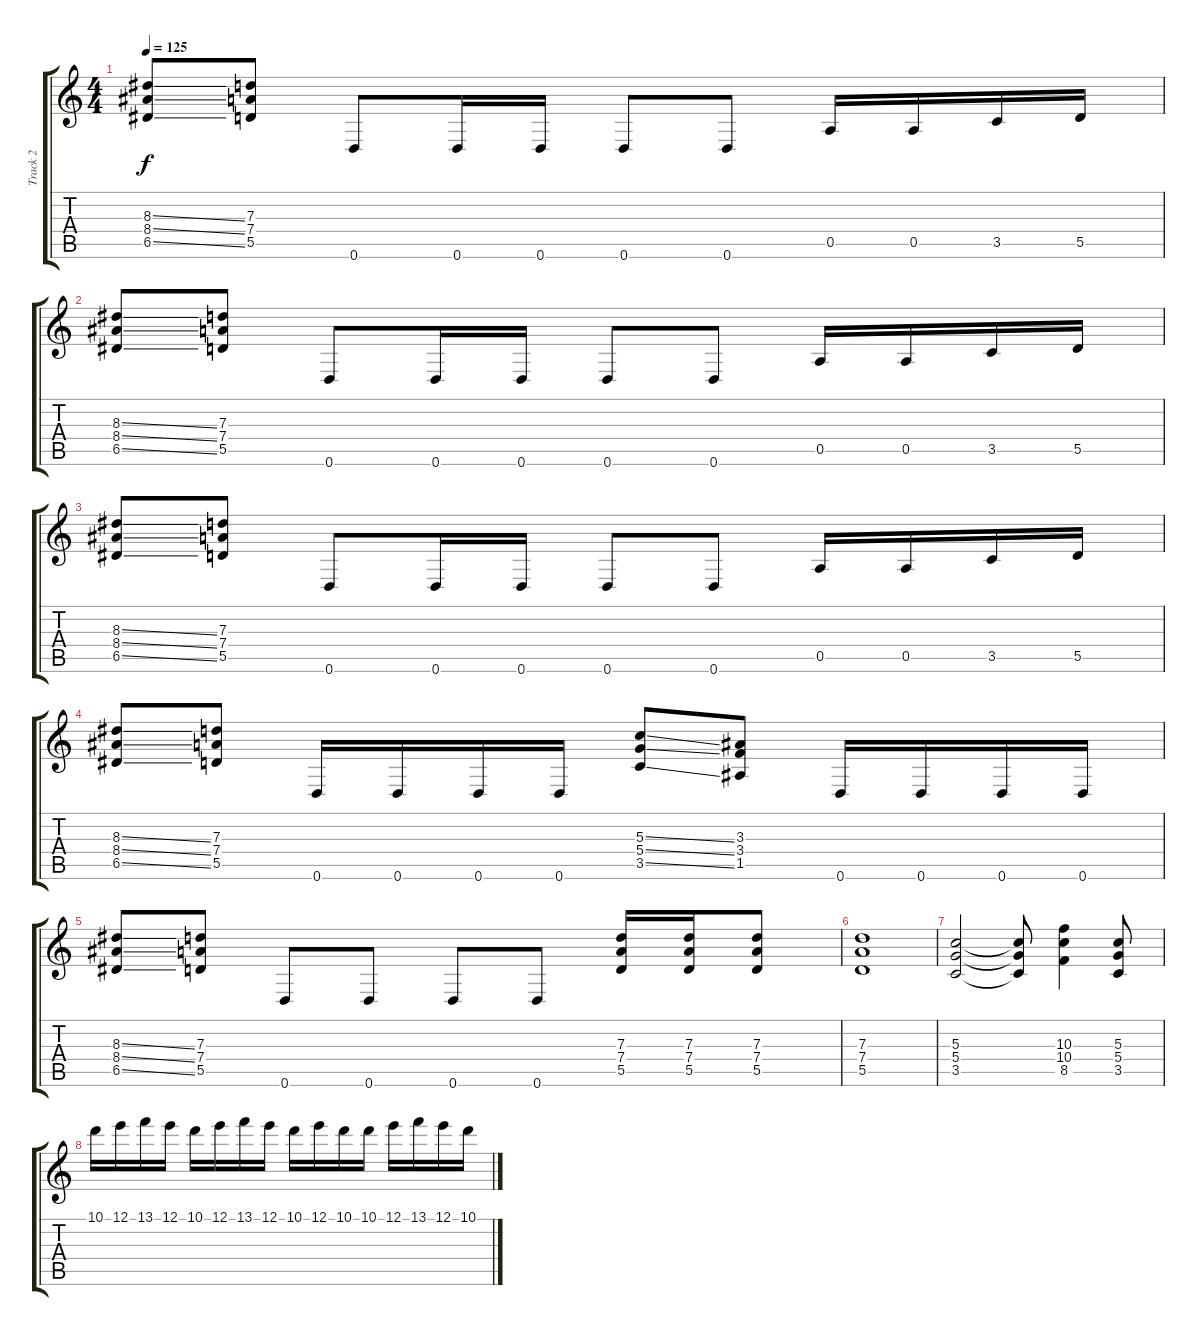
\track ("Track 2" "Track 2") {instrument distortionguitar}
\staff {score tabs}
\tuning (E4 B3 G3 D3 A2 D2) {hide}
\ts (4 4)
\tempo 125
\clef g2
\ks c
(8.3{ss} 8.4{ss} 6.5{ss}).8{dy f} (7.3 7.4 5.5).8 0.6.8 0.6.16 0.6.16 0.6.8 0.6.8 0.5.16 0.5.16 3.5.16 5.5.16 |
(8.3{ss} 8.4{ss} 6.5{ss}).8 (7.3 7.4 5.5).8 0.6.8 0.6.16 0.6.16 0.6.8 0.6.8 0.5.16 0.5.16 3.5.16 5.5.16 |
(8.3{ss} 8.4{ss} 6.5{ss}).8 (7.3 7.4 5.5).8 0.6.8 0.6.16 0.6.16 0.6.8 0.6.8 0.5.16 0.5.16 3.5.16 5.5.16 |
(8.3{ss} 8.4{ss} 6.5{ss}).8 (7.3 7.4 5.5).8 0.6.16 0.6.16 0.6.16 0.6.16 (5.3{ss} 5.4{ss} 3.5{ss}).8 (3.3 3.4 1.5).8 0.6.16 0.6.16 0.6.16 0.6.16 |
(8.3{ss} 8.4{ss} 6.5{ss}).8 (7.3 7.4 5.5).8 0.6.8 0.6.8 0.6.8 0.6.8 (7.3 7.4 5.5).16 (7.3 7.4 5.5).16 (7.3 7.4 5.5).8 |
(7.3 7.4 5.5).1 |
(5.3 5.4 3.5).2 (5.3{t} 5.4{t} 3.5{t}).8 (10.3 10.4 8.5).4 (5.3 5.4 3.5).8 |
10.1.16 12.1.16 13.1.16 12.1.16 10.1.16 12.1.16 13.1.16 12.1.16 10.1.16 12.1.16 10.1.16 10.1.16 12.1.16 13.1.16 12.1.16 10.1.16
